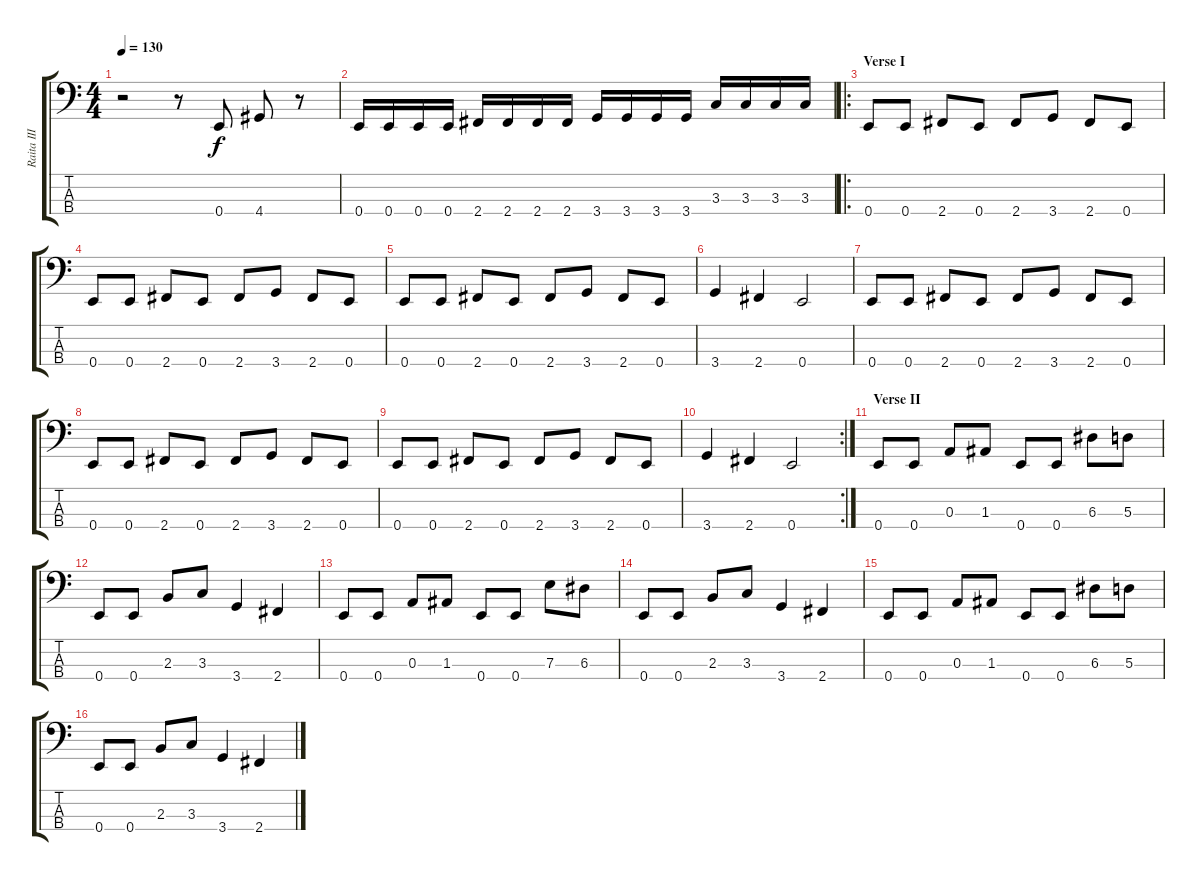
\track ("Raita III" "Raita III") {instrument electricbassfinger}
\staff {score tabs}
\tuning (G2 D2 A1 E1) {hide}
\ts (4 4)
\tempo 130
\clef f4
\ks c
r.2{dy f} r.8 0.4.8 4.4.8 r.8 |
0.4.16 0.4.16 0.4.16 0.4.16 2.4.16 2.4.16 2.4.16 2.4.16 3.4.16 3.4.16 3.4.16 3.4.16 3.3.16 3.3.16 3.3.16 3.3.16 |
\ro
\section ("" "Verse I")
0.4.8 0.4.8 2.4.8 0.4.8 2.4.8 3.4.8 2.4.8 0.4.8 |
0.4.8 0.4.8 2.4.8 0.4.8 2.4.8 3.4.8 2.4.8 0.4.8 |
0.4.8 0.4.8 2.4.8 0.4.8 2.4.8 3.4.8 2.4.8 0.4.8 |
3.4.4 2.4.4 0.4.2 |
0.4.8 0.4.8 2.4.8 0.4.8 2.4.8 3.4.8 2.4.8 0.4.8 |
0.4.8 0.4.8 2.4.8 0.4.8 2.4.8 3.4.8 2.4.8 0.4.8 |
0.4.8 0.4.8 2.4.8 0.4.8 2.4.8 3.4.8 2.4.8 0.4.8 |
\rc 2
3.4.4 2.4.4 0.4.2 |
\section ("" "Verse II")
0.4.8 0.4.8 0.3.8 1.3.8 0.4.8 0.4.8 6.3.8 5.3.8 |
0.4.8 0.4.8 2.3.8 3.3.8 3.4.4 2.4.4 |
0.4.8 0.4.8 0.3.8 1.3.8 0.4.8 0.4.8 7.3.8 6.3.8 |
0.4.8 0.4.8 2.3.8 3.3.8 3.4.4 2.4.4 |
0.4.8 0.4.8 0.3.8 1.3.8 0.4.8 0.4.8 6.3.8 5.3.8 |
0.4.8 0.4.8 2.3.8 3.3.8 3.4.4 2.4.4
